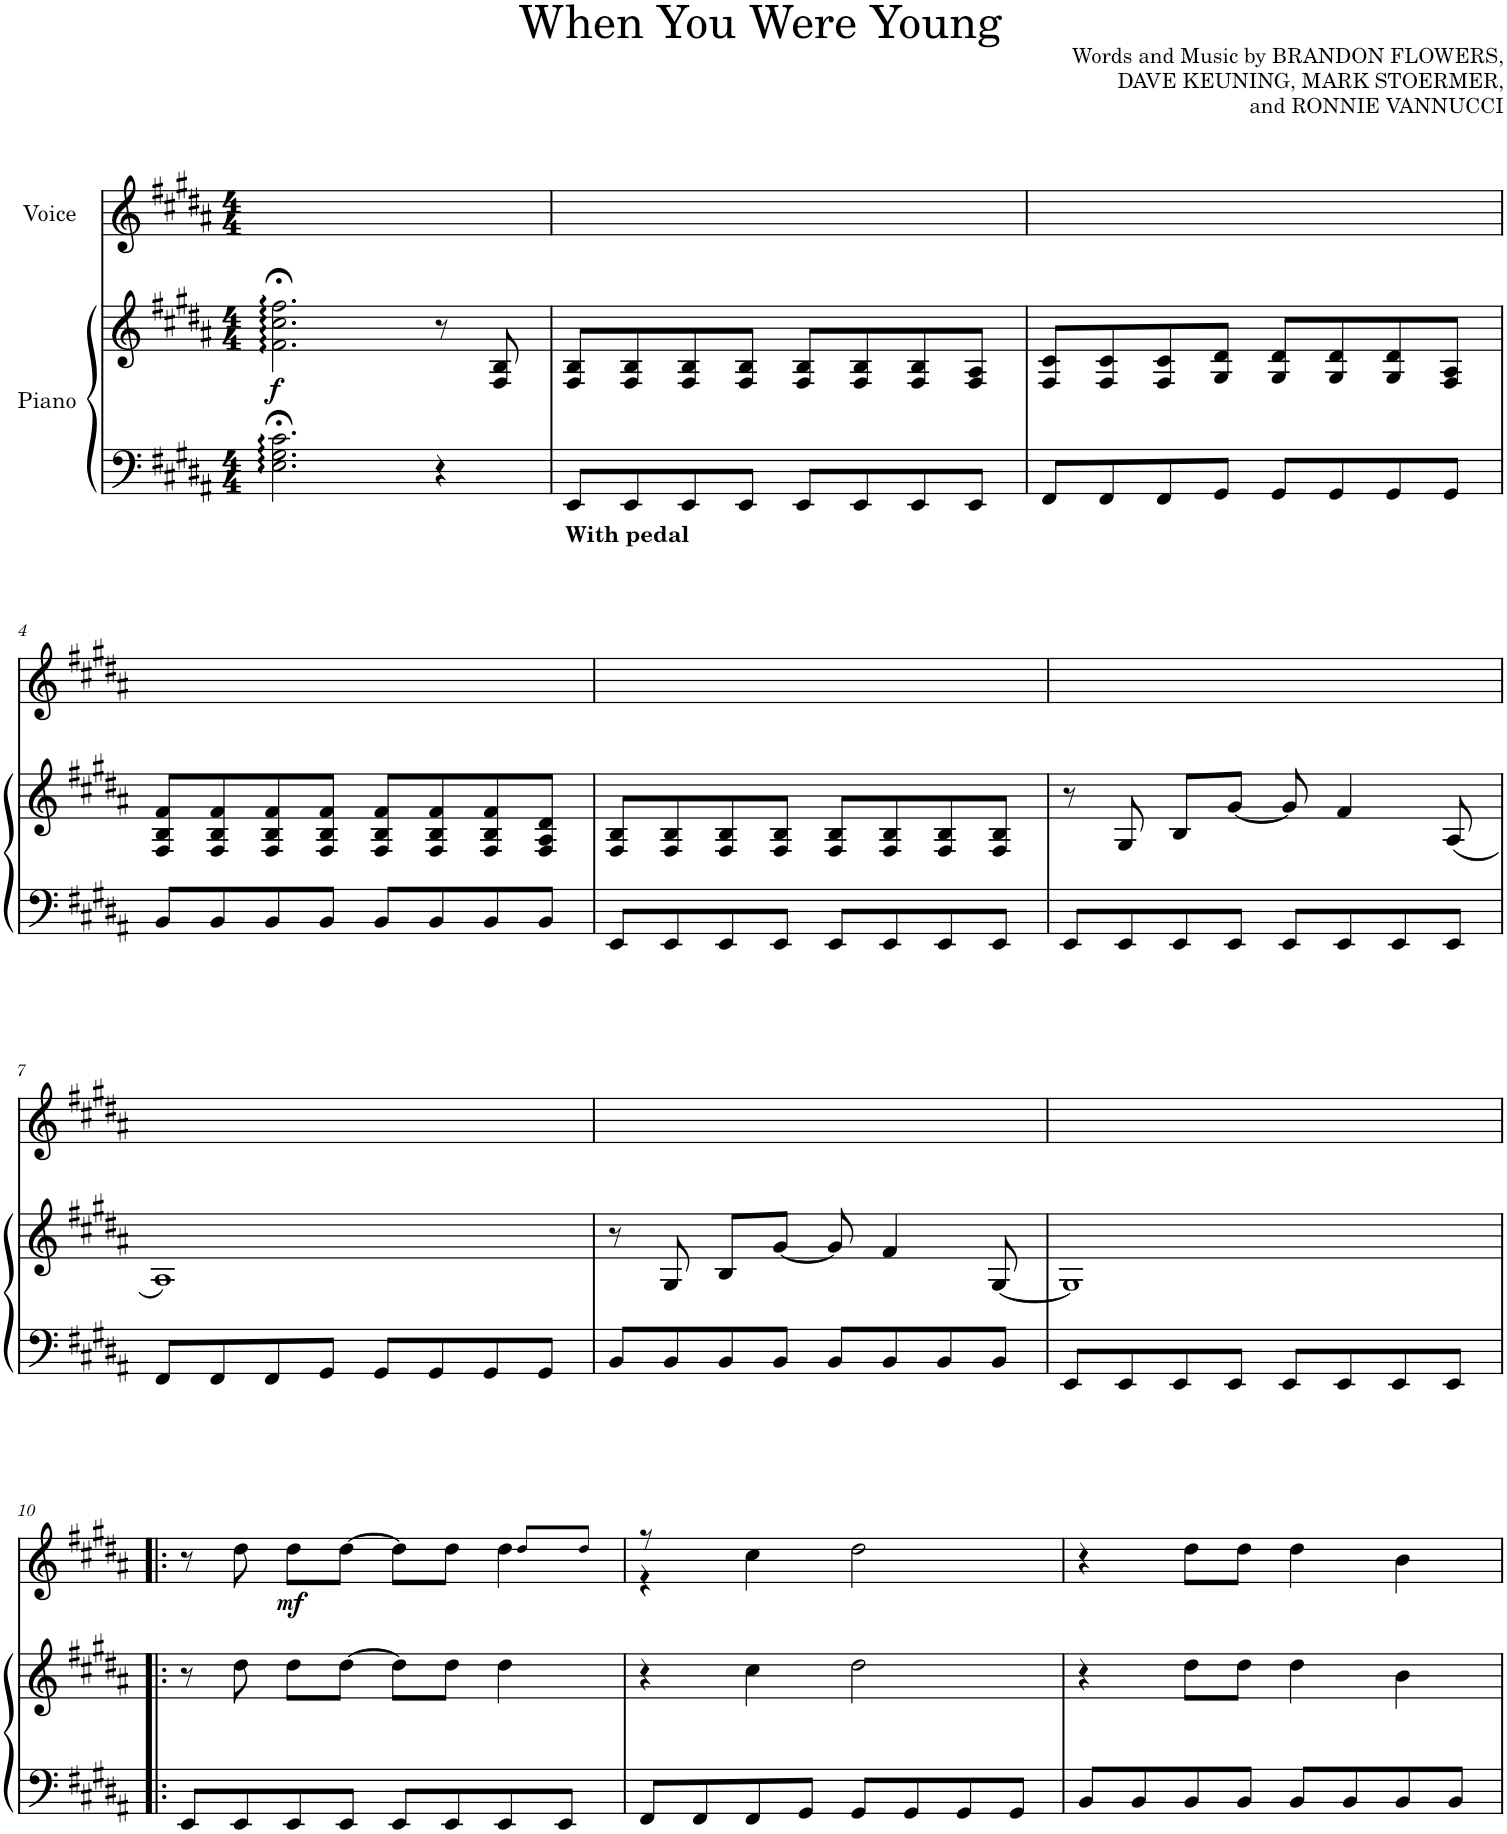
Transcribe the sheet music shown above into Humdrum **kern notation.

**kern	**kern	**dynam	**kern	**dynam
*part2	*part2	*part2	*part1	*part1
*staff3	*staff2	*staff2/3	*staff1	*staff1
*I"Piano	*	*	*I"Voice	*
*I'Pno	*	*	*I'V	*
*clefF4	*clefG2	*	*clefG2	*
*k[f#c#g#d#a#]	*k[f#c#g#d#a#]	*	*k[f#c#g#d#a#]	*
*M4/4	*M4/4	*	*M4/4	*
=1	=1	=1	=1	=1
!	!	!LO:DY:b	!	!
2.E\:;< 2.G#\:;< 2.c#\:;<	2.f#\:;< 2.cc#\:;< 2.ff#\:;<	f	1ryy	.
4r	8r	.	.	.
.	8F#/ 8B/	.	.	.
=2	=2	=2	=2	=2
!LO:TX:b:B:t=With pedal	!	!	!	!
8EE/L	8F#/ 8B/L	.	1ryy	.
8EE/	8F#/ 8B/	.	.	.
8EE/	8F#/ 8B/	.	.	.
8EE/J	8F#/ 8B/J	.	.	.
8EE/L	8F#/ 8B/L	.	.	.
8EE/	8F#/ 8B/	.	.	.
8EE/	8F#/ 8B/	.	.	.
8EE/J	8F#/ 8A#/J	.	.	.
=3	=3	=3	=3	=3
8FF#/L	8F#/ 8c#/L	.	1ryy	.
8FF#/	8F#/ 8c#/	.	.	.
8FF#/	8F#/ 8c#/	.	.	.
8GG#/J	8G#/ 8d#/J	.	.	.
8GG#/L	8G#/ 8d#/L	.	.	.
8GG#/	8G#/ 8d#/	.	.	.
8GG#/	8G#/ 8d#/	.	.	.
8GG#/J	8F#/ 8A#/J	.	.	.
!!LO:LB:g=z
=4	=4	=4	=4	=4
8BB/L	8F#/ 8B/ 8f#/L	.	1ryy	.
8BB/	8F#/ 8B/ 8f#/	.	.	.
8BB/	8F#/ 8B/ 8f#/	.	.	.
8BB/J	8F#/ 8B/ 8f#/J	.	.	.
8BB/L	8F#/ 8B/ 8f#/L	.	.	.
8BB/	8F#/ 8B/ 8f#/	.	.	.
8BB/	8F#/ 8B/ 8f#/	.	.	.
8BB/J	8F#/ 8A#/ 8d#/J	.	.	.
=5	=5	=5	=5	=5
8EE/L	8F#/ 8B/L	.	1ryy	.
8EE/	8F#/ 8B/	.	.	.
8EE/	8F#/ 8B/	.	.	.
8EE/J	8F#/ 8B/J	.	.	.
8EE/L	8F#/ 8B/L	.	.	.
8EE/	8F#/ 8B/	.	.	.
8EE/	8F#/ 8B/	.	.	.
8EE/J	8F#/ 8B/J	.	.	.
=6	=6	=6	=6	=6
8EE/L	8r	.	1ryy	.
8EE/	8G#/	.	.	.
8EE/	8B/L	.	.	.
8EE/J	[<8g#/J	.	.	.
8EE/L	8g#/]	.	.	.
8EE/	4f#/	.	.	.
8EE/	.	.	.	.
8EE/J	(<8A#/	.	.	.
!!LO:LB:g=z
=7	=7	=7	=7	=7
8FF#/L	1A#)	.	1ryy	.
8FF#/	.	.	.	.
8FF#/	.	.	.	.
8GG#/J	.	.	.	.
8GG#/L	.	.	.	.
8GG#/	.	.	.	.
8GG#/	.	.	.	.
8GG#/J	.	.	.	.
=8	=8	=8	=8	=8
8BB/L	8r	.	1ryy	.
8BB/	8G#/	.	.	.
8BB/	8B/L	.	.	.
8BB/J	[<8g#/J	.	.	.
8BB/L	8g#/]	.	.	.
8BB/	4f#/	.	.	.
8BB/	.	.	.	.
8BB/J	[<8G#/	.	.	.
=9	=9	=9	=9	=9
8EE/L	1G#]	.	1ryy	.
8EE/	.	.	.	.
8EE/	.	.	.	.
8EE/J	.	.	.	.
8EE/L	.	.	.	.
8EE/	.	.	.	.
8EE/	.	.	.	.
8EE/J	.	.	.	.
!!LO:LB:g=z
=10!|:	=10!|:	=10!|:	=10!|:	=10!|:
8EE/L	8r	.	8r	.
8EE/	8dd#\	.	8dd#\	.
!	!	!	!	!LO:DY:b
8EE/	8dd#\L	.	8dd#\L	mf
8EE/J	[>8dd#\J	.	[>8dd#\J	.
8EE/L	8dd#\L]	.	8dd#\L]	.
8EE/	8dd#\J	.	8dd#\J	.
8EE/	4dd#\	.	4dd#\	.
8EE/J	.	.	.	.
.	.	.	8qdd#/L	.
.	.	.	8qdd#/J	.
=11	=11	=11	=11	=11
*	*	*	*^	*
8FF#/L	4r	.	8r	4r	.
8FF#/	.	.	2..ryy	.	.
8FF#/	4cc#\	.	.	4cc#\	.
8GG#/J	.	.	.	.	.
8GG#/L	2dd#\	.	.	2dd#\	.
8GG#/	.	.	.	.	.
8GG#/	.	.	.	.	.
8GG#/J	.	.	.	.	.
*	*	*	*v	*v	*
=12	=12	=12	=12	=12
8BB/L	4r	.	4r	.
8BB/	.	.	.	.
8BB/	8dd#\L	.	8dd#\L	.
8BB/J	8dd#\J	.	8dd#\J	.
8BB/L	4dd#\	.	4dd#\	.
8BB/	.	.	.	.
8BB/	4b\	.	4b\	.
8BB/J	.	.	.	.
=	=	=	=	=
*-	*-	*-	*-	*-
